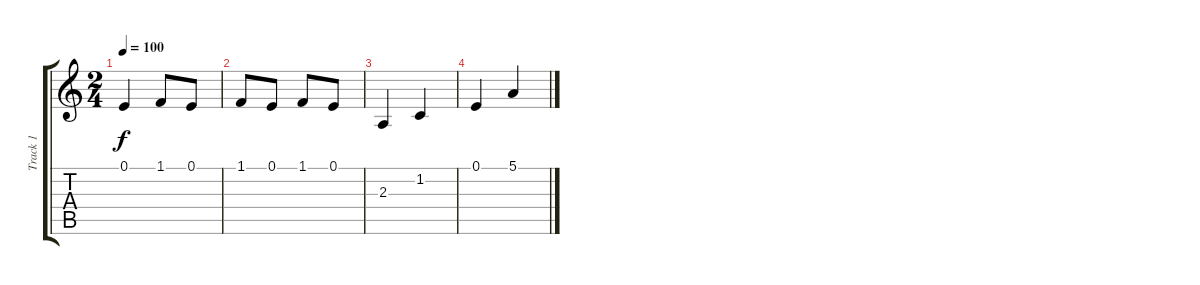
\track ("Track 1" "Track 1") {instrument acousticgrandpiano}
\staff {score tabs}
\tuning (E4 B3 G3 D3 A2 E2) {hide}
\ts (2 4)
\tempo 100
\clef g2
\ks c
0.1.4{dy f} 1.1.8 0.1.8 |
1.1.8 0.1.8 1.1.8 0.1.8 |
2.3.4 1.2.4 |
0.1.4 5.1.4
